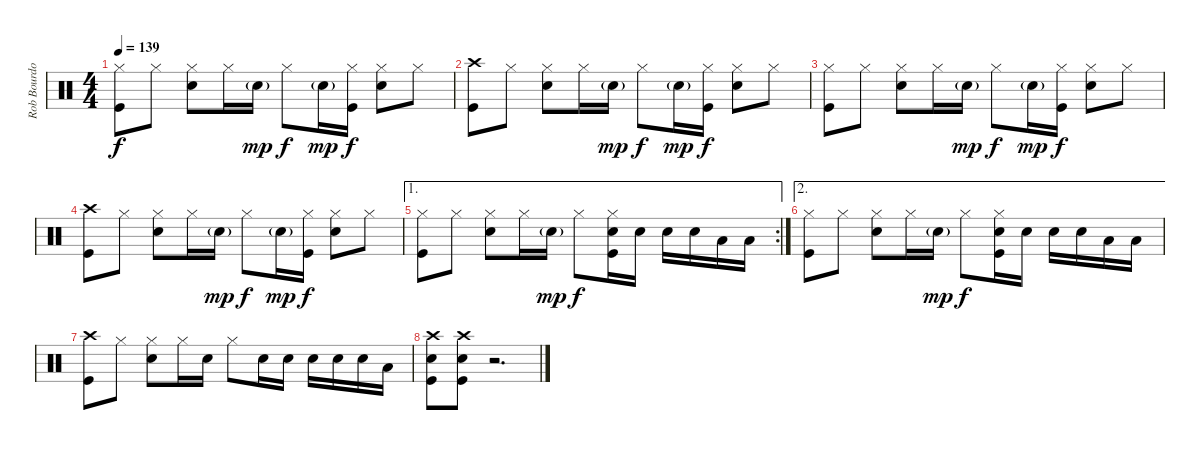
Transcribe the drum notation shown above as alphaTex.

\track ("Rob Bourdon" "Rob Bourdo") {instrument percussion}
\staff {score}
\articulation defaults
\ts (4 4)
\tempo 139
\clef neutral
\ks c
("Hi-Hat (closed)" "Kick (hit)").8{dy f} "Hi-Hat (closed)".8 ("Hi-Hat (closed)" "Snare (hit) 2").8 "Hi-Hat (closed)".16 "Snare (hit) 2"{g}.16{dy mp} "Hi-Hat (closed)".8{dy f} "Snare (hit) 2"{g}.16{dy mp} ("Hi-Hat (closed)" "Kick (hit)").16{dy f} ("Hi-Hat (closed)" "Snare (hit) 2").8 "Hi-Hat (closed)".8 |
("Crash high (hit)" "Kick (hit)").8 "Hi-Hat (closed)".8 ("Hi-Hat (closed)" "Snare (hit) 2").8 "Hi-Hat (closed)".16 "Snare (hit) 2"{g}.16{dy mp} "Hi-Hat (closed)".8{dy f} "Snare (hit) 2"{g}.16{dy mp} ("Hi-Hat (closed)" "Kick (hit)").16{dy f} ("Hi-Hat (closed)" "Snare (hit) 2").8 "Hi-Hat (closed)".8 |
("Hi-Hat (closed)" "Kick (hit)").8 "Hi-Hat (closed)".8 ("Hi-Hat (closed)" "Snare (hit) 2").8 "Hi-Hat (closed)".16 "Snare (hit) 2"{g}.16{dy mp} "Hi-Hat (closed)".8{dy f} "Snare (hit) 2"{g}.16{dy mp} ("Hi-Hat (closed)" "Kick (hit)").16{dy f} ("Hi-Hat (closed)" "Snare (hit) 2").8 "Hi-Hat (closed)".8 |
("Crash high (hit)" "Kick (hit)").8 "Hi-Hat (closed)".8 ("Hi-Hat (closed)" "Snare (hit) 2").8 "Hi-Hat (closed)".16 "Snare (hit) 2"{g}.16{dy mp} "Hi-Hat (closed)".8{dy f} "Snare (hit) 2"{g}.16{dy mp} ("Hi-Hat (closed)" "Kick (hit)").16{dy f} ("Hi-Hat (closed)" "Snare (hit) 2").8 "Hi-Hat (closed)".8 |
\ae 1
\rc 2
("Hi-Hat (closed)" "Kick (hit)").8 "Hi-Hat (closed)".8 ("Hi-Hat (closed)" "Snare (hit) 2").8 "Hi-Hat (closed)".16 "Snare (hit) 2"{g}.16{dy mp} "Hi-Hat (closed)".8{dy f} ("Hi-Hat (closed)" "Snare (hit) 2" "Kick (hit)").16 "Snare (hit) 2".16 "Snare (hit) 2".16 "Snare (hit) 2".16 "Low Tom (hit)".16 "Low Tom (hit)".16 |
\ae 2
("Hi-Hat (closed)" "Kick (hit)").8 "Hi-Hat (closed)".8 ("Hi-Hat (closed)" "Snare (hit) 2").8 "Hi-Hat (closed)".16 "Snare (hit) 2"{g}.16{dy mp} "Hi-Hat (closed)".8{dy f} ("Hi-Hat (closed)" "Snare (hit) 2" "Kick (hit)").16 "Snare (hit) 2".16 "Snare (hit) 2".16 "Snare (hit) 2".16 "Low Tom (hit)".16 "Low Tom (hit)".16 |
("Crash high (hit)" "Kick (hit)").8 "Hi-Hat (closed)".8 ("Hi-Hat (closed)" "Snare (hit) 2").8 "Hi-Hat (closed)".16 "Snare (hit) 2".16 "Hi-Hat (closed)".8 "Snare (hit) 2".16 "Snare (hit) 2".16 "Snare (hit) 2".16 "Snare (hit) 2".16 "Snare (hit) 2".16 "Low Tom (hit)".16 |
("Crash high (hit)" "Snare (hit) 2" "Kick (hit)").8 ("Crash high (hit)" "Snare (hit) 2" "Kick (hit)").8 r.2{d}
